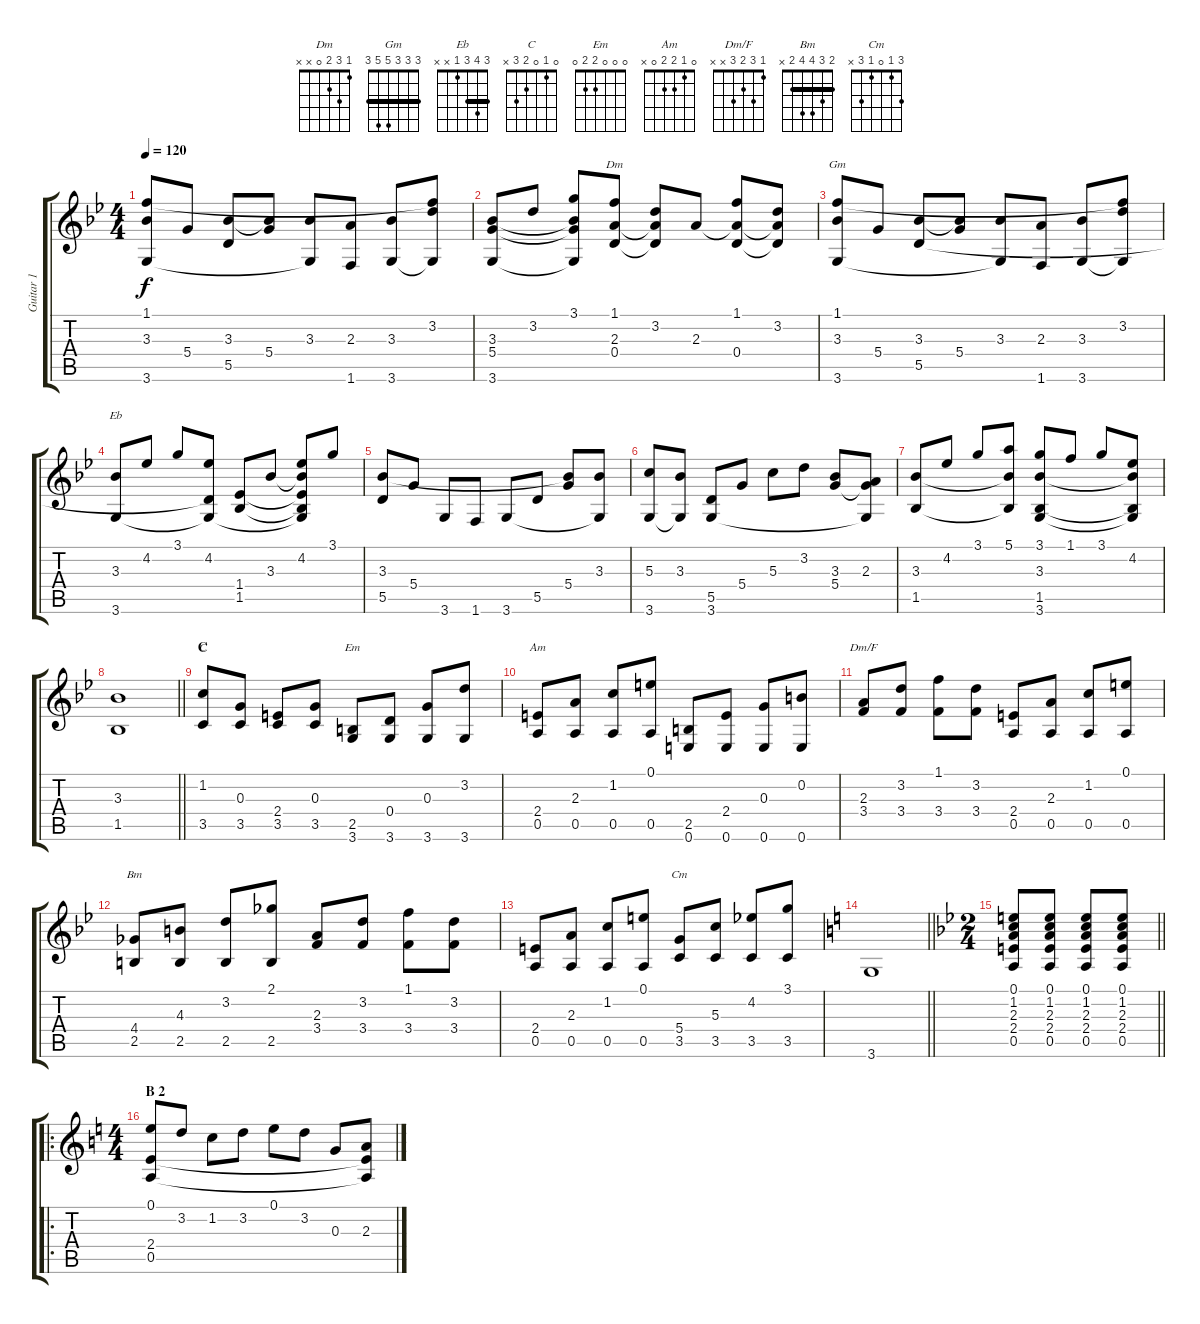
\track ("Guitar 1" "Guitar 1") {instrument acousticguitarsteel}
\staff {score tabs}
\tuning (E4 B3 G3 D3 A2 E2) {hide}
\chord ("Dm" 1 3 2 0 x x)
\chord ("Gm" 3 3 3 5 5 3) {barre 3}
\chord ("Eb" 3 4 3 1 x x) {barre 3}
\chord ("C" 0 1 0 2 3 x)
\chord ("Em" 0 0 0 2 2 0)
\chord ("Am" 0 1 2 2 0 x)
\chord ("Dm/F" 1 3 2 3 x x)
\chord ("Bm" 2 3 4 4 2 x) {barre 2}
\chord ("Cm" 3 1 0 1 3 x)
\ts (4 4)
\tempo 120
\clef g2
\ks gminor
(1.1 3.3 3.6).8{dy f} 5.4.8 (3.3 5.5).8 (3.3{t} 5.4).8 (3.3 3.6{t}).8 (2.3 1.6).8 (3.3 3.6).8 (1.1{t} 3.2 3.6{t}).8 |
(3.3 5.4 3.6).8 3.2.8 (3.1 3.3{t} 5.4{t} 3.6{t}).8 (1.1 2.3 0.4).8{ch "Dm"} (3.2 2.3{t} 0.4{t}).8 2.3.8 (1.1 2.3{t} 0.4).8 (3.2 2.3{t} 0.4{t}).8 |
(1.1 3.3 3.6).8{ch "Gm"} 5.4.8 (3.3 5.5).8 (3.3{t} 5.4).8 (3.3 3.6{t}).8 (2.3 1.6).8 (3.3 3.6).8 (1.1{t} 3.2 3.6{t}).8 |
(3.3 3.6).8{ch "Eb"} 4.2.8 3.1.8 (4.2 5.5{t} 3.6{t}).8 (1.4 1.5).8 3.3.8 (4.2 3.3{t} 1.4{t} 1.5{t} 3.6{t}).8 3.1.8 |
(3.3 5.5).8 5.4.8 3.6.8 1.6.8 3.6.8 5.5.8 (3.3{t} 5.4).8 (3.3 3.6{t}).8 |
(5.3 3.6).8 (3.3 3.6{t}).8 (5.5 3.6).8 5.4.8 5.3.8 3.2.8 (3.3 5.4).8 (2.3 5.4{t} 3.6{t}).8 |
(3.3 1.5).8 4.2.8 3.1.8 (5.1 3.3{t} 1.5{t}).8 (3.1 3.3 1.5 3.6).8 1.1.8 3.1.8 (4.2 3.3{t} 1.5{t} 3.6{t}).8 |
\barLineRight lightlight
(3.3 1.5).1 |
\section ("" "C")
(1.2 3.5).8{ch "C"} (0.3 3.5).8 (2.4 3.5).8 (0.3 3.5).8 (2.5 3.6).8{ch "Em"} (0.4 3.6).8 (0.3 3.6).8 (3.2 3.6).8 |
(2.4 0.5).8{ch "Am"} (2.3 0.5).8 (1.2 0.5).8 (0.1 0.5).8 (2.5 0.6).8 (2.4 0.6).8 (0.3 0.6).8 (0.2 0.6).8 |
(2.3 3.4).8{ch "Dm/F"} (3.2 3.4).8 (1.1 3.4).8 (3.2 3.4).8 (2.4 0.5).8 (2.3 0.5).8 (1.2 0.5).8 (0.1 0.5).8 |
(4.4 2.5).8{ch "Bm"} (4.3 2.5).8 (3.2 2.5).8 (2.1 2.5).8 (2.3 3.4).8 (3.2 3.4).8 (1.1 3.4).8 (3.2 3.4).8 |
(2.4 0.5).8 (2.3 0.5).8 (1.2 0.5).8 (0.1 0.5).8 (5.4 3.5).8{ch "Cm"} (5.3 3.5).8 (4.2 3.5).8 (3.1 3.5).8 |
\barLineRight lightlight
\ks aminor
3.6.1{volume 4} |
\ts (2 4)
\barLineRight lightlight
\ks gminor
(0.1 1.2 2.3 2.4 0.5).8{volume 13} (0.1 1.2 2.3 2.4 0.5).8 (0.1 1.2 2.3 2.4 0.5).8 (0.1 1.2 2.3 2.4 0.5).8 |
\ro
\ts (4 4)
\section ("" "B 2")
\ks c
(0.1 2.4 0.5).8 3.2.8 1.2.8 3.2.8 0.1.8 3.2.8 0.3.8 (2.3 2.4{t} 0.5{t}).8
